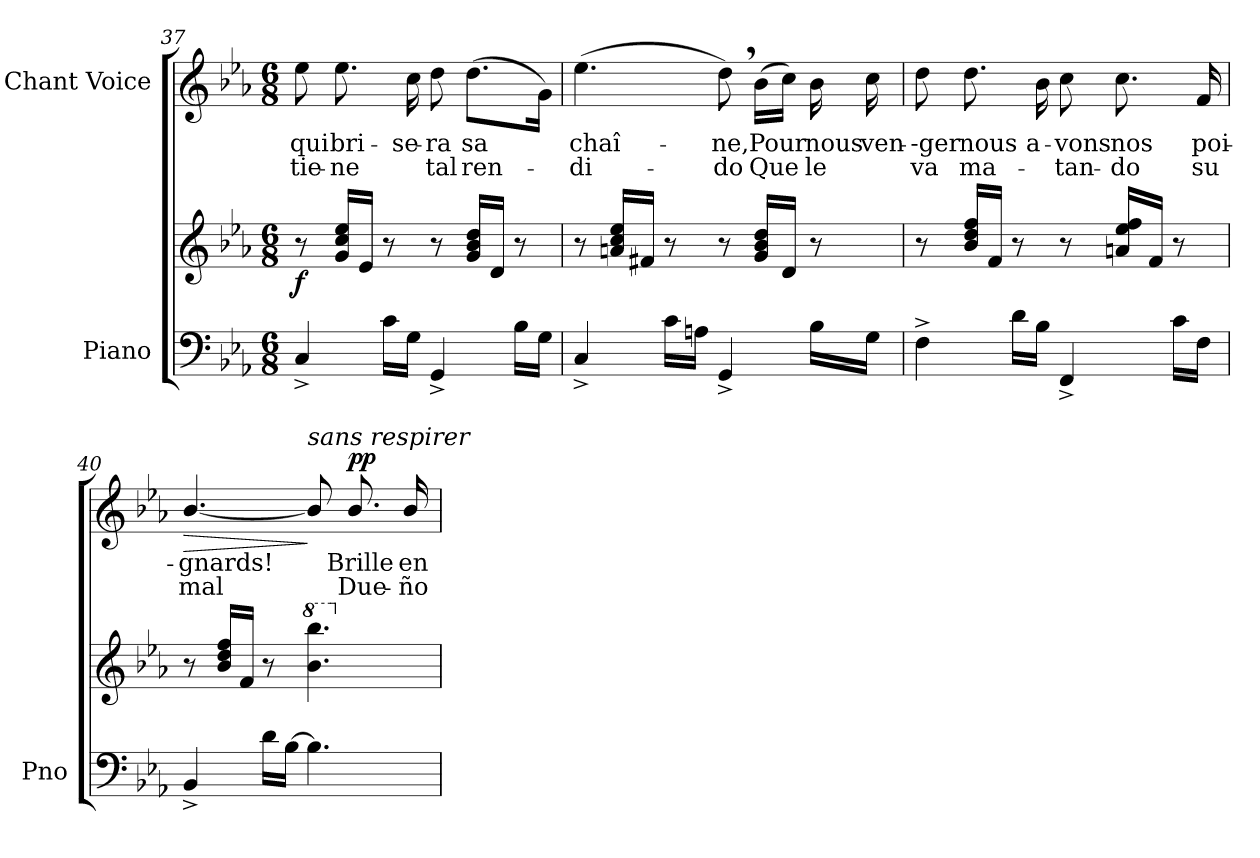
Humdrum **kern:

**kern	**kern	**dynam	**kern	**text	**text	**dynam
*part2	*part2	*part2	*part1	*part1	*part1	*part1
*staff3	*staff2	*staff2/3	*staff1	*staff1	*staff1	*staff1
*I"Piano	*	*	*I"Chant Voice	*	*	*
*I'Pno	*	*	*	*	*	*
*clefF4	*clefG2	*	*clefG2	*	*	*
*k[b-e-a-]	*k[b-e-a-]	*	*k[b-e-a-]	*	*	*
*M6/8	*M6/8	*	*M6/8	*	*	*
=37	=37	=37	=37	=37	=37	=37
!	!	!LO:DY:b	!	!	!	!
4C^/	8r	f	8ee-\	qui	tie-	.
.	16g/ 16cc/ 16ee-/LL	.	8.ee-\	bri-	-ne	.
.	16e-/JJ	.	.	.	.	.
16c\LL	8r	.	.	.	.	.
16G\JJ	.	.	16cc\	-se-	.	.
4GG^/	8r	.	8dd\	-ra	tal	.
.	16g/ 16b-/ 16dd/LL	.	(8.dd\L	sa	ren-	.
.	16d/JJ	.	.	.	.	.
16B-\LL	8r	.	.	.	.	.
16G\JJ	.	.	16g\Jk)	.	.	.
=38	=38	=38	=38	=38	=38	=38
4C^/	8r	.	(4.ee-\	chaî-	-di-	.
.	16an/ 16cc/ 16ee-/LL	.	.	.	.	.
.	16f#X/JJ	.	.	.	.	.
16c\LL	8r	.	.	.	.	.
16An\JJ	.	.	.	.	.	.
4GG^/	8r	.	8dd,<\)	-ne,	do	.
.	16g/ 16b-/ 16dd/LL	.	(16b-\LL	Pour	Que	.
.	16d/JJ	.	16cc\JJ)	.	.	.
16B-\LL	8r	.	16b-\	nous	le	.
16G\JJ	.	.	16cc\	ven-	.	.
=39	=39	=39	=39	=39	=39	=39
4F^\	8r	.	8dd\	--ger	va	.
.	16b-/ 16dd/ 16ff/LL	.	8.dd\	nous	ma-	.
.	16f/JJ	.	.	.	.	.
16d\LL	8r	.	.	.	.	.
16B-\JJ	.	.	16b-\	a-	.	.
4FF^/	8r	.	8cc\	-vons	-tan-	.
.	16an/ 16ee-/ 16ff/LL	.	8.cc\	nos	-do	.
.	16f/JJ	.	.	.	.	.
16c\LL	8r	.	.	.	.	.
16F\JJ	.	.	16f/	poi-	su	.
=40	=40	=40	=40	=40	=40	=40
!	!	!	!	!	!	!LO:HP:b
4BB-^/	8r	.	[4.b-/	-gnards!	mal	>
.	16b-/ 16dd/ 16ff/LL	.	.	.	.	.
.	16f/JJ	.	.	.	.	.
16d\LL	8r	.	.	.	.	.
[16B-\JJ	.	.	.	.	.	.
*	*8va	*	*	*	*	*
!	!	!	!LO:TX:i:t=sans respirer	!	!	!
4.B-\]	4.bb-\ 4.bbb-\	.	8b-/]	.	.	]
!	!	!	!	!	!	!LO:DY:a
.	.	.	8.b-/	Brille	Due-	pp
.	.	.	16b-/	en-	-ño	.
*	*X8va	*	*	*	*	*
=	=	=	=	=	=	=
*-	*-	*-	*-	*-	*-	*-
